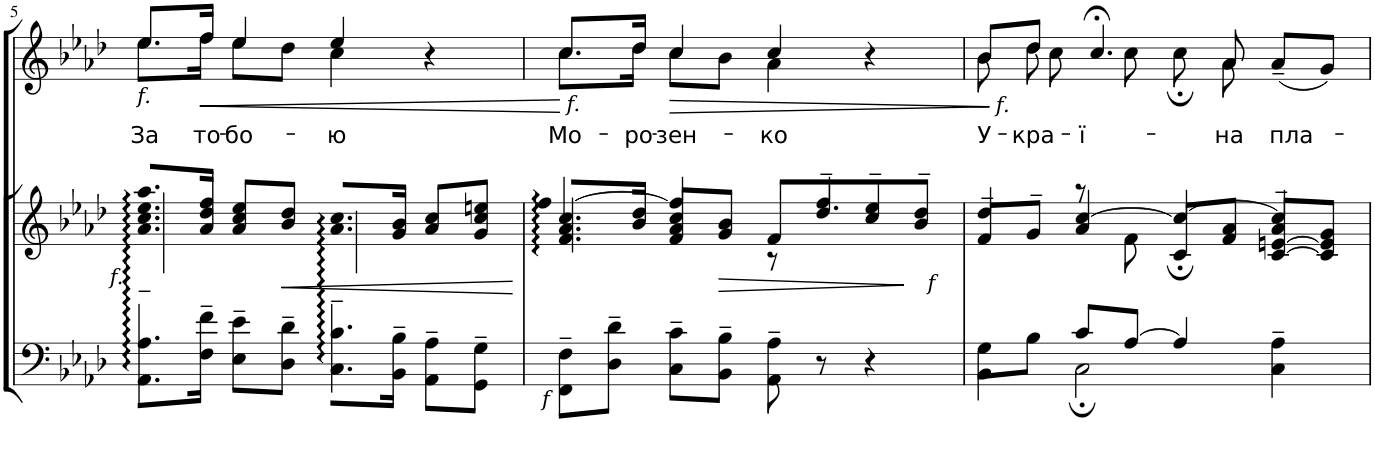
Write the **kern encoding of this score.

**kern	**kern	**dynam	**kern	**text	**dynam
*part2	*part2	*part2	*part1	*part1	*part1
*staff3	*staff2	*staff2/3	*staff1	*staff1	*staff1
*I"Lute	*	*	*I"Voice	*	*
!!LO:PB:g=z
*clefF4	*clefG2	*	*clefG2	*	*
*k[b-e-a-d-]	*k[b-e-a-d-]	*	*k[b-e-a-d-]	*	*
*M4/4	*M4/4	*	*M4/4	*	*
=5	=5	=5	=5	=5	=5
!	!	!LO:DY:b	!	!LO:LY:b	!LO:DY:b
*	*	*	*^	*	*
8.AA-\~ 8.A-\~ 8.c\~ 8.e-\~ 8.g\~ 8.b-\~L	8.d-/ 8.f/ 8.a-/ 8.cc/ 8.ee-/ 8.aa-/L	other-dynamics	8.ee-/L	8.ee-\L	За	other-dynamics
!	!	!	!	!	!LO:LY:b	!LO:HP:b
16F\~ 16f\~Jk	16a-/ 16dd-/ 16ff/Jk	.	16ff/Jk	16ff\Jk	то-	<
!	!	!	!	!	!LO:LY:b	!
8E-\~ 8e-\~L	8a-/ 8cc/ 8ee-/L	.	4ee-/	8ee-\L	-бо-	.
!	!	!LO:HP:b	!	!	!	!
8D-\~ 8d-\~J	8b-/ 8dd-/J	<	.	8dd-\J	.	.
!	!	!	!	!	!LO:LY:b	!
8.C\~ 8.c\~ 8.e-\~ 8.g\~L	8.d-/ 8.f/ 8.a-/ 8.cc/L	.	4ee-/	4cc\	-ю	.
16BB-\~ 16B-\~Jk	16g/ 16b-/Jk	.	.	.	.	.
8AA-\~ 8A-\~L	8a-/ 8cc/L	.	4r	4ryy	.	.
8GG\~ 8G\~J	8g/ 8cc/ 8een/J	.	.	.	.	.
*	*	*	*v	*v	*	*
.	.	[	.	.	[
=6	=6	=6	=6	=6	=6
*	*^	*	*	*	*
!	!	!	!LO:DY:b=2	!	!LO:LY:b	!LO:DY:b
*	*	*	*	*^	*	*
8FF\~ 8F\~L	8.f/ 8.a-/ 8.cc/ 8.ee-/L	4g/ 4b-/ 4dd-/ [4ff/	other-dynamics	8.cc/L	8.cc\L	Мо-	other-dynamics
8D-\~ 8d-\~J	.	.	.	.	.	.	.
!	!	!	!	!	!	!LO:LY:b	!
.	16b-/ 16dd-/Jk	.	.	16dd-/Jk	16dd-\Jk	-ро-	.
!	!	!	!	!	!	!LO:LY:b	!LO:HP:b
8C\~ 8c\~L	8f/ 8a-/ 8cc/L	4ff/]	.	4cc/	8cc\L	-зен-	>
!	!	!	!LO:HP:b	!	!	!	!
8BB-\~ 8B-\~J	8g/ 8b-/J	.	>	.	8b-\J	.	.
!	!	!	!	!	!	!LO:LY:b	!
8AA-\~ 8A-\~	8f/L	8r	.	4cc/	4a-\	-ко	.
8r	8dd-~/	4.ff/	.	.	.	.	.
4r	8cc/~ 8ee-/~	.	.	4r	4ryy	.	.
!	!	!	!LO:DY:n=1:b	!	!	!	!
.	8b-/~ 8dd-/~J	.	] other-dynamics	.	.	.	.
*	*v	*v	*	*	*	*	*
*	*	*	*v	*v	*	*
.	.	.	.	.	]
=7	=7	=7	=7	=7	=7
*^	*^	*	*	*	*
!	!	!	!	!	!	!LO:LY:b	!LO:DY:b
*	*	*	*	*	*^	*	*
4BB-\	8G\L	8f~/L	4dd-/	.	8b-/L	8b-\	У-	other-dynamics
!	!	!	!	!	!	!	!LO:LY:b	!
.	8B-\J	8g~/J	.	.	8dd-/J	8dd-\	-кра-	.
!	!	!	!	!	!	!	!LO:LY:b	!
2C;\	8c/L	8r	4a-/ [4cc/	.	4.cc;</	8cc\	-ї-	.
.	[8A-/J	8f\	.	.	.	8cc\	.	.
.	4A-/]	8c/L	4cc;/_	.	.	8cc;\	.	.
!	!	!	!	!	!	!	!LO:LY:b	!
.	.	8f/ 8a-/J	.	.	8a-/	8a-\	-на	.
!	!	!	!	!	!	!	!LO:LY:b	!
4C\~ 4A-\~	4ryy	[8c/~ [8en/~ 8a-/~L	4cc/]	.	(8a-~/L	4ryy	пла-	.
.	.	8c/] 8e/] 8g/J	.	.	8g/J)	.	.	.
*v	*v	*	*	*	*v	*v	*	*
*	*v	*v	*	*	*	*
=	=	=	=	=	=
*-	*-	*-	*-	*-	*-
